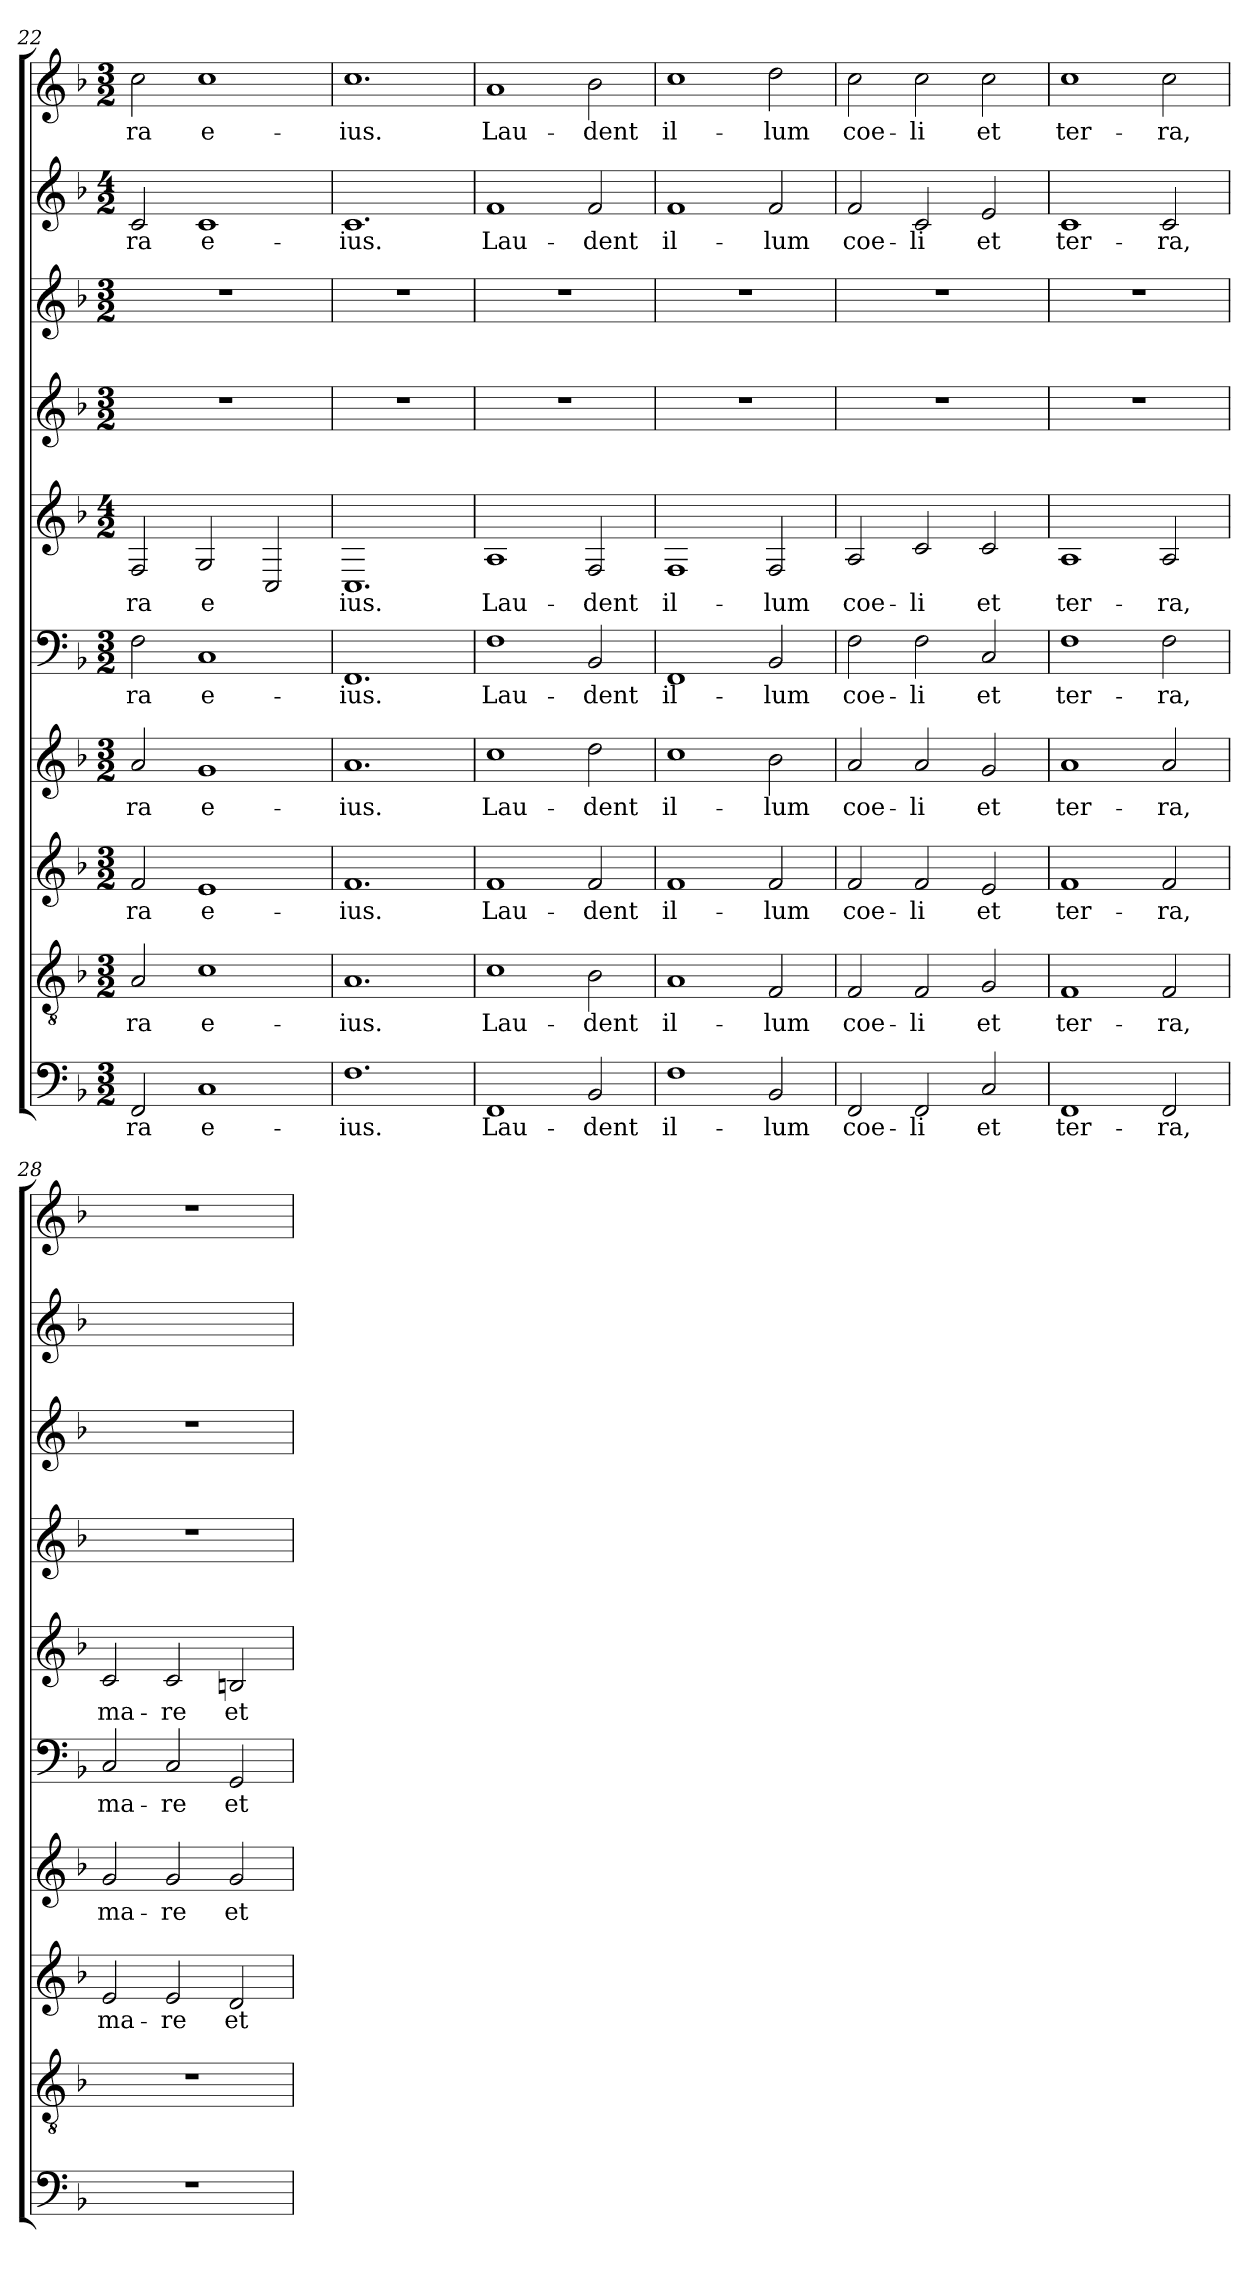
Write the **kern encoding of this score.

**kern	**text	**kern	**text	**kern	**text	**kern	**text	**kern	**text	**kern	**text	**kern	**kern	**kern	**text	**kern	**text
*part10	*part10	*part9	*part9	*part8	*part8	*part7	*part7	*part6	*part6	*part5	*part5	*part4	*part3	*part2	*part2	*part1	*part1
*staff10	*staff10	*staff9	*staff9	*staff8	*staff8	*staff7	*staff7	*staff6	*staff6	*staff5	*staff5	*staff4	*staff3	*staff2	*staff2	*staff1	*staff1
*clefF4	*	*clefGv2	*	*clefG2	*	*clefG2	*	*clefF4	*	*clefG2	*	*clefG2	*clefG2	*clefG2	*	*clefG2	*
*k[b-]	*	*k[b-]	*	*k[b-]	*	*k[b-]	*	*k[b-]	*	*k[b-]	*	*k[b-]	*k[b-]	*k[b-]	*	*k[b-]	*
*F:	*	*F:	*	*F:	*	*F:	*	*F:	*	*F:	*	*F:	*F:	*F:	*	*F:	*
*M3/2	*	*M3/2	*	*M3/2	*	*M3/2	*	*M3/2	*	*M4/2	*	*M3/2	*M3/2	*M4/2	*	*M3/2	*
=22	=22	=22	=22	=22	=22	=22	=22	=22	=22	=22	=22	=22	=22	=22	=22	=22	=22
!	!LO:LY:b	!	!LO:LY:b	!	!LO:LY:b	!	!LO:LY:b	!	!LO:LY:b	!	!LO:LY:b	!	!	!	!LO:LY:b	!	!LO:LY:b
2FF/	-ra	2A/	-ra	2f/	-ra	2a/	-ra	2F\	-ra	2F/	-ra	1.r	1.r	2c/	-ra	2cc\	ra
!	!LO:LY:b	!	!LO:LY:b	!	!LO:LY:b	!	!LO:LY:b	!	!LO:LY:b	!	!LO:LY:b	!	!	!	!LO:LY:b	!	!LO:LY:b
1C	e-	1c	e-	1e	e-	1g	e-	1C	e-	2G/	e	.	.	1c	e-	1cc	e-
!	!	!	!	!	!	!	!	!	!	!	!LO:LY:b	!	!	!	!	!	!
.	.	.	.	.	.	.	.	.	.	2C/	­	.	.	.	.	.	.
=23	=23	=23	=23	=23	=23	=23	=23	=23	=23	=23	=23	=23	=23	=23	=23	=23	=23
!	!LO:LY:b	!	!LO:LY:b	!	!LO:LY:b	!	!LO:LY:b	!	!LO:LY:b	!	!LO:LY:b	!	!	!	!LO:LY:b	!	!LO:LY:b
1.F	-ius.	1.A	-ius.	1.f	-ius.	1.a	-ius.	1.FF	-ius.	1.C	ius.	1.r	1.r	1.c	-ius.	1.cc	-ius.
=24	=24	=24	=24	=24	=24	=24	=24	=24	=24	=24	=24	=24	=24	=24	=24	=24	=24
!	!LO:LY:b	!	!LO:LY:b	!	!LO:LY:b	!	!LO:LY:b	!	!LO:LY:b	!	!LO:LY:b	!	!	!	!LO:LY:b	!	!LO:LY:b
1FF	Lau-	1c	Lau-	1f	Lau-	1cc	Lau-	1F	Lau-	1A	Lau-	1.r	1.r	1f	Lau-	1a	Lau-
!	!LO:LY:b	!	!LO:LY:b	!	!LO:LY:b	!	!LO:LY:b	!	!LO:LY:b	!	!LO:LY:b	!	!	!	!LO:LY:b	!	!LO:LY:b
2BB-/	-dent	2B-\	-dent	2f/	-dent	2dd\	-dent	2BB-/	-dent	2F/	-dent	.	.	2f/	-dent	2b-\	-dent
=25	=25	=25	=25	=25	=25	=25	=25	=25	=25	=25	=25	=25	=25	=25	=25	=25	=25
!	!LO:LY:b	!	!LO:LY:b	!	!LO:LY:b	!	!LO:LY:b	!	!LO:LY:b	!	!LO:LY:b	!	!	!	!LO:LY:b	!	!LO:LY:b
1F	il-	1A	il-	1f	il-	1cc	il-	1FF	il-	1F	il-	1.r	1.r	1f	il-	1cc	il-
!	!LO:LY:b	!	!LO:LY:b	!	!LO:LY:b	!	!LO:LY:b	!	!LO:LY:b	!	!LO:LY:b	!	!	!	!LO:LY:b	!	!LO:LY:b
2BB-/	-lum	2F/	-lum	2f/	-lum	2b-\	-lum	2BB-/	-lum	2F/	-lum	.	.	2f/	-lum	2dd\	-lum
=26	=26	=26	=26	=26	=26	=26	=26	=26	=26	=26	=26	=26	=26	=26	=26	=26	=26
!	!LO:LY:b	!	!LO:LY:b	!	!LO:LY:b	!	!LO:LY:b	!	!LO:LY:b	!	!LO:LY:b	!	!	!	!LO:LY:b	!	!LO:LY:b
2FF/	coe-	2F/	coe-	2f/	coe-	2a/	coe-	2F\	coe-	2A/	coe-	1.r	1.r	2f/	coe-	2cc\	coe-
!	!LO:LY:b	!	!LO:LY:b	!	!LO:LY:b	!	!LO:LY:b	!	!LO:LY:b	!	!LO:LY:b	!	!	!	!LO:LY:b	!	!LO:LY:b
2FF/	-li	2F/	-li	2f/	-li	2a/	-li	2F\	-li	2c/	-li	.	.	2c/	-li	2cc\	-li
!	!LO:LY:b	!	!LO:LY:b	!	!LO:LY:b	!	!LO:LY:b	!	!LO:LY:b	!	!LO:LY:b	!	!	!	!LO:LY:b	!	!LO:LY:b
2C/	et	2G/	et	2e/	et	2g/	et	2C/	et	2c/	et	.	.	2e/	et	2cc\	et
!!LO:PB:g=z
=27	=27	=27	=27	=27	=27	=27	=27	=27	=27	=27	=27	=27	=27	=27	=27	=27	=27
!	!LO:LY:b	!	!LO:LY:b	!	!LO:LY:b	!	!LO:LY:b	!	!LO:LY:b	!	!LO:LY:b	!	!	!	!LO:LY:b	!	!LO:LY:b
1FF	ter-	1F	ter-	1f	ter-	1a	ter-	1F	ter-	1A	ter-	1.r	1.r	1c	ter-	1cc	ter-
!	!LO:LY:b	!	!LO:LY:b	!	!LO:LY:b	!	!LO:LY:b	!	!LO:LY:b	!	!LO:LY:b	!	!	!	!LO:LY:b	!	!LO:LY:b
2FF/	-ra,	2F/	-ra,	2f/	-ra,	2a/	-ra,	2F\	-ra,	2A/	-ra,	.	.	2c/	-ra,	2cc\	-ra,
=28	=28	=28	=28	=28	=28	=28	=28	=28	=28	=28	=28	=28	=28	=28	=28	=28	=28
!	!	!	!	!	!LO:LY:b	!	!LO:LY:b	!	!LO:LY:b	!	!LO:LY:b	!	!	!	!	!	!
1.r	.	1.r	.	2e/	ma-	2g/	ma-	2C/	ma-	2c/	ma-	1.r	1.r	1.r	.	1.r	.
!	!	!	!	!	!LO:LY:b	!	!LO:LY:b	!	!LO:LY:b	!	!LO:LY:b	!	!	!	!	!	!
.	.	.	.	2e/	-re	2g/	-re	2C/	-re	2c/	-re	.	.	.	.	.	.
!	!	!	!	!	!LO:LY:b	!	!LO:LY:b	!	!LO:LY:b	!	!LO:LY:b	!	!	!	!	!	!
.	.	.	.	2d/	et	2g/	et	2GG/	et	2Bn/	et	.	.	.	.	.	.
=	=	=	=	=	=	=	=	=	=	=	=	=	=	=	=	=	=
*-	*-	*-	*-	*-	*-	*-	*-	*-	*-	*-	*-	*-	*-	*-	*-	*-	*-
